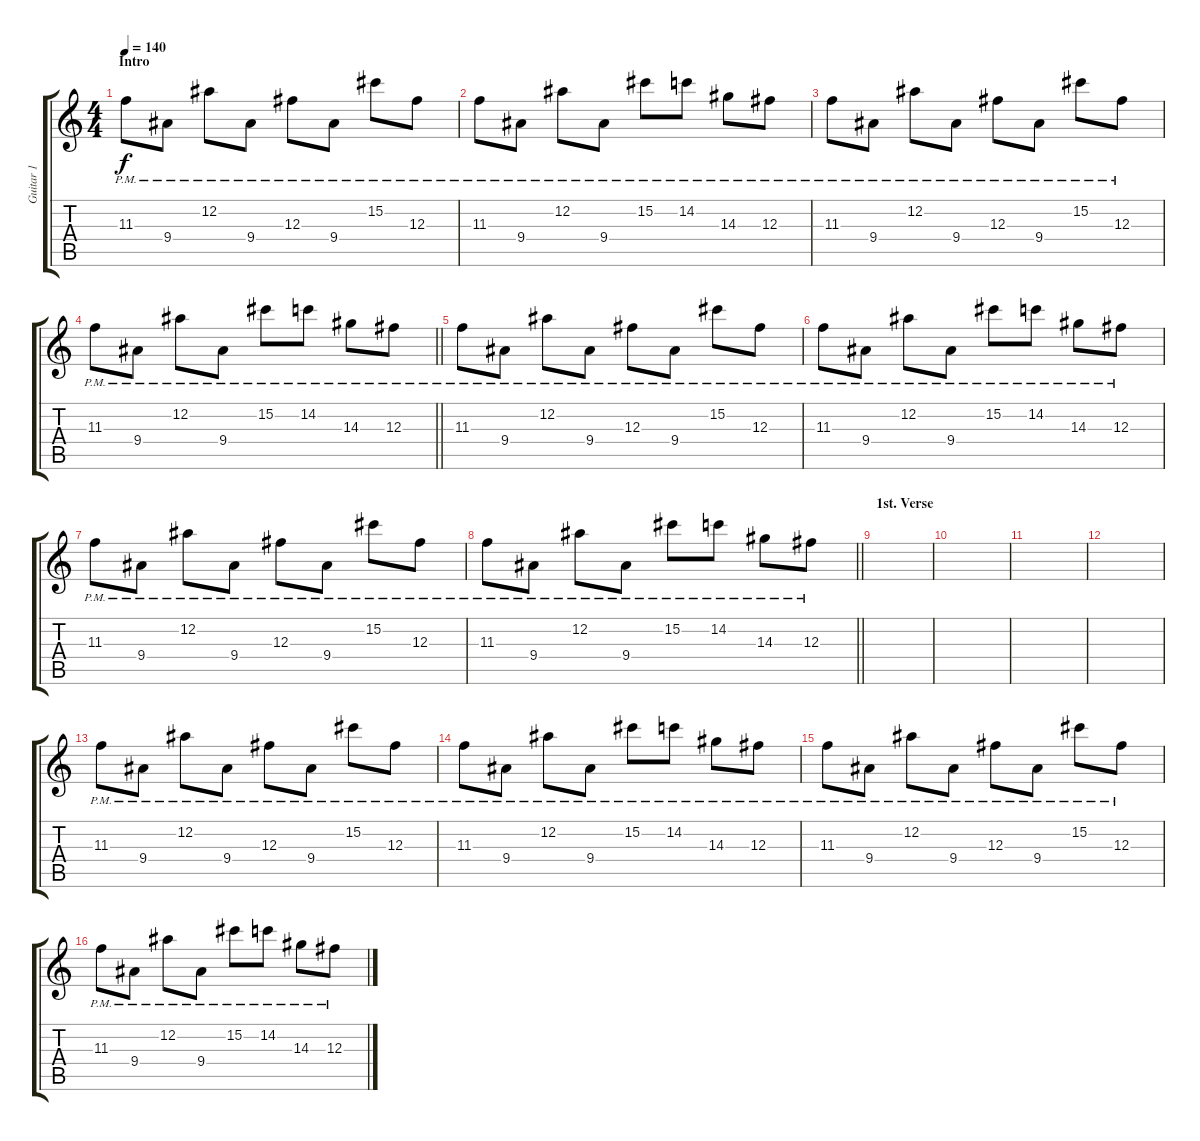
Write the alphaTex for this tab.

\track ("Guitar 1" "Guitar 1") {instrument distortionguitar}
\staff {score tabs}
\tuning (Eb4 Bb3 Gb3 Db3 Ab2 Db2) {hide}
\ts (4 4)
\section ("" "Intro")
\tempo 140
\clef g2
\ks c
11.3{pm}.8{dy f instrument distortionguitar} 9.4{pm}.8 12.2{pm}.8 9.4{pm}.8 12.3{pm}.8 9.4{pm}.8 15.2{pm}.8 12.3{pm}.8 |
11.3{pm}.8 9.4{pm}.8 12.2{pm}.8 9.4{pm}.8 15.2{pm}.8 14.2{pm}.8 14.3{pm}.8 12.3{pm}.8 |
11.3{pm}.8 9.4{pm}.8 12.2{pm}.8 9.4{pm}.8 12.3{pm}.8 9.4{pm}.8 15.2{pm}.8 12.3{pm}.8 |
\barLineRight lightlight
11.3{pm}.8 9.4{pm}.8 12.2{pm}.8 9.4{pm}.8 15.2{pm}.8 14.2{pm}.8 14.3{pm}.8 12.3{pm}.8 |
11.3{pm}.8 9.4{pm}.8 12.2{pm}.8 9.4{pm}.8 12.3{pm}.8 9.4{pm}.8 15.2{pm}.8 12.3{pm}.8 |
11.3{pm}.8 9.4{pm}.8 12.2{pm}.8 9.4{pm}.8 15.2{pm}.8 14.2{pm}.8 14.3{pm}.8 12.3{pm}.8 |
11.3{pm}.8 9.4{pm}.8 12.2{pm}.8 9.4{pm}.8 12.3{pm}.8 9.4{pm}.8 15.2{pm}.8 12.3{pm}.8 |
\barLineRight lightlight
11.3{pm}.8 9.4{pm}.8 12.2{pm}.8 9.4{pm}.8 15.2{pm}.8 14.2{pm}.8 14.3{pm}.8 12.3{pm}.8 |
\section ("" "1st. Verse")
|
|
|
|
11.3{pm}.8 9.4{pm}.8 12.2{pm}.8 9.4{pm}.8 12.3{pm}.8 9.4{pm}.8 15.2{pm}.8 12.3{pm}.8 |
11.3{pm}.8 9.4{pm}.8 12.2{pm}.8 9.4{pm}.8 15.2{pm}.8 14.2{pm}.8 14.3{pm}.8 12.3{pm}.8 |
11.3{pm}.8 9.4{pm}.8 12.2{pm}.8 9.4{pm}.8 12.3{pm}.8 9.4{pm}.8 15.2{pm}.8 12.3{pm}.8 |
11.3{pm}.8 9.4{pm}.8 12.2{pm}.8 9.4{pm}.8 15.2{pm}.8 14.2{pm}.8 14.3{pm}.8 12.3{pm}.8
